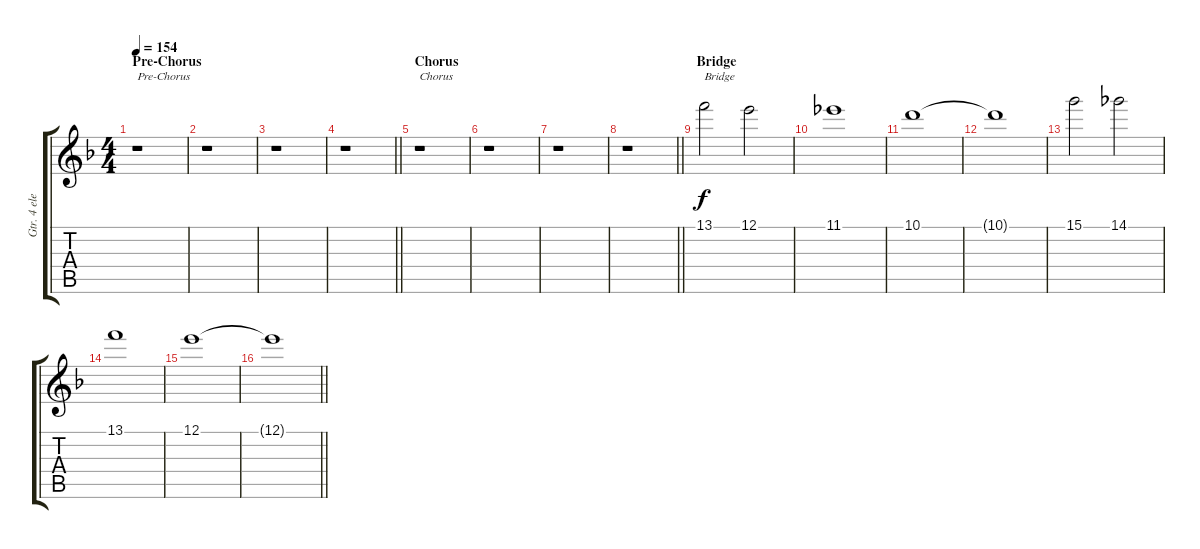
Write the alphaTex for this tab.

\track ("Gtr. 4 elec. w/overdrive" "Gtr. 4 ele") {instrument overdrivenguitar}
\staff {score tabs}
\tuning (E4 B3 G3 D3 A2 E2) {hide}
\ts (4 4)
\section ("" "Pre-Chorus")
\tempo 154
\clef g2
\ks f
r.1{txt "Pre-Chorus" dy f} |
r.1 |
r.1 |
\barLineRight lightlight
r.1 |
\section ("" "Chorus")
r.1{txt "Chorus"} |
r.1 |
r.1 |
\barLineRight lightlight
r.1 |
\section ("" "Bridge")
13.1.2{txt "Bridge"} 12.1.2 |
11.1.1 |
10.1.1 |
10.1{t}.1 |
15.1.2 14.1.2 |
13.1.1 |
12.1.1 |
\barLineRight lightlight
12.1{t}.1
